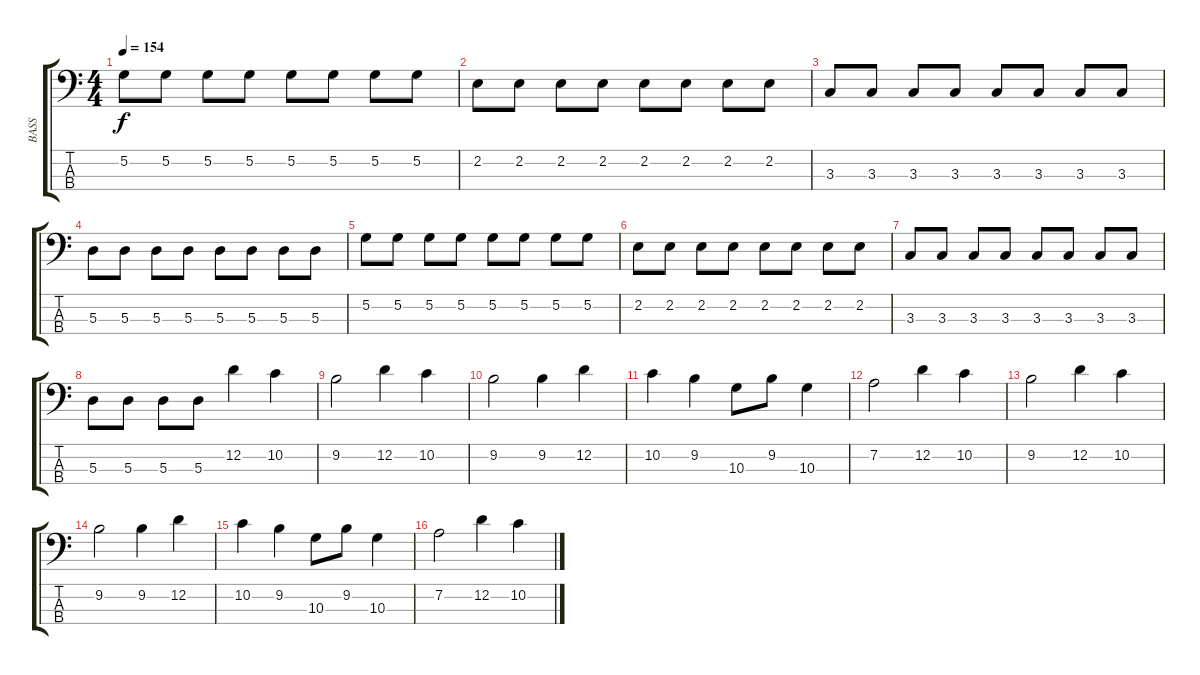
\track ("BASS" "BASS") {instrument electricbassfinger}
\staff {score tabs}
\tuning (G2 D2 A1 E1) {hide}
\ts (4 4)
\tempo 154
\clef f4
\ks c
5.2.8{dy f} 5.2.8 5.2.8 5.2.8 5.2.8 5.2.8 5.2.8 5.2.8 |
2.2.8 2.2.8 2.2.8 2.2.8 2.2.8 2.2.8 2.2.8 2.2.8 |
3.3.8 3.3.8 3.3.8 3.3.8 3.3.8 3.3.8 3.3.8 3.3.8 |
5.3.8 5.3.8 5.3.8 5.3.8 5.3.8 5.3.8 5.3.8 5.3.8 |
5.2.8 5.2.8 5.2.8 5.2.8 5.2.8 5.2.8 5.2.8 5.2.8 |
2.2.8 2.2.8 2.2.8 2.2.8 2.2.8 2.2.8 2.2.8 2.2.8 |
3.3.8 3.3.8 3.3.8 3.3.8 3.3.8 3.3.8 3.3.8 3.3.8 |
5.3.8 5.3.8 5.3.8 5.3.8 12.2.4 10.2.4 |
9.2.2 12.2.4 10.2.4 |
9.2.2 9.2.4 12.2.4 |
10.2.4 9.2.4 10.3.8 9.2.8 10.3.4 |
7.2.2 12.2.4 10.2.4 |
9.2.2 12.2.4 10.2.4 |
9.2.2 9.2.4 12.2.4 |
10.2.4 9.2.4 10.3.8 9.2.8 10.3.4 |
7.2.2 12.2.4 10.2.4
